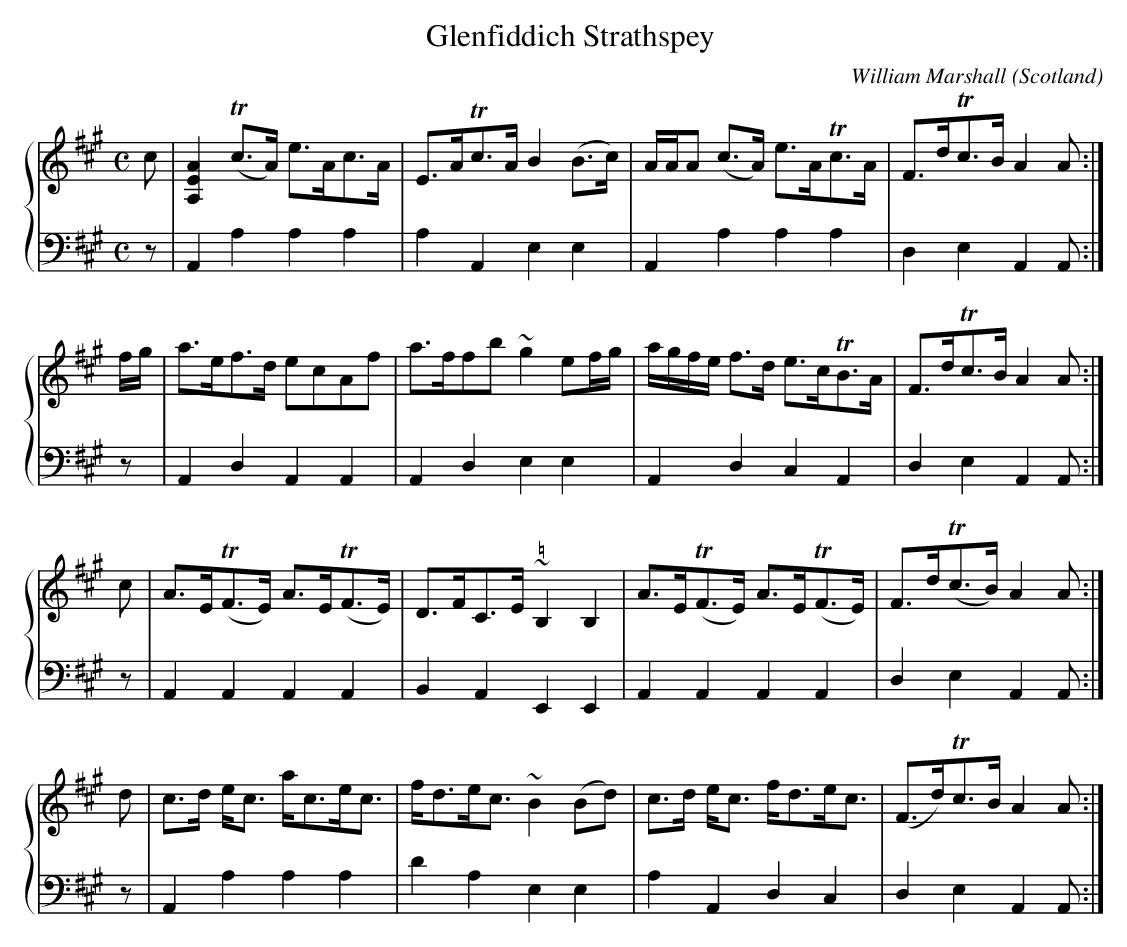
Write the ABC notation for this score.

X:1
T:Glenfiddich Strathspey
C:William Marshall
L:1/8
M:C
O:Scotland
K:A major
%%staves {1 2}
V:1
c  | \
[A,EA]2 (!trill!c>A) e>Ac>A | E>A!trill!c>A B2 (B>c) | \
A/A/A (c>A) e>A!trill!c>A | F>d!trill!c>B A2 A :|
f/g/ | \
a>ef>d ecAf | a>ffb ~g2 ef/g/ | \
a/g/f/e/ f>d e>c!trill!B>A | F>d!trill!c>B A2 A :|
c | \
A>E(!trill!F>E) A>E(!trill!F>E) | D>FC>E "\="~B,2 B,2 | \
A>E(!trill!F>E) A>E(!trill!F>E) | F>d(!trill!c>B) A2 A :|
d | \
c>d e<c a<ce<c | f<de<c ~B2 (Bd) | \
c>d e<c f<de<c | (F>d)!trill!c>B A2 A :|
V:2 clef=bass octave=-2
L:1/4
z/ | Aaaa | aAee | Aaaa | deAA/ :| \
z/ | AdAA | Adee | AdcA | deAA/ :| \
z/ | AAAA | BAEE | AAAA | deAA/ :| \
z/ | Aaaa | d'aee | aAdc | deAA/ :|
